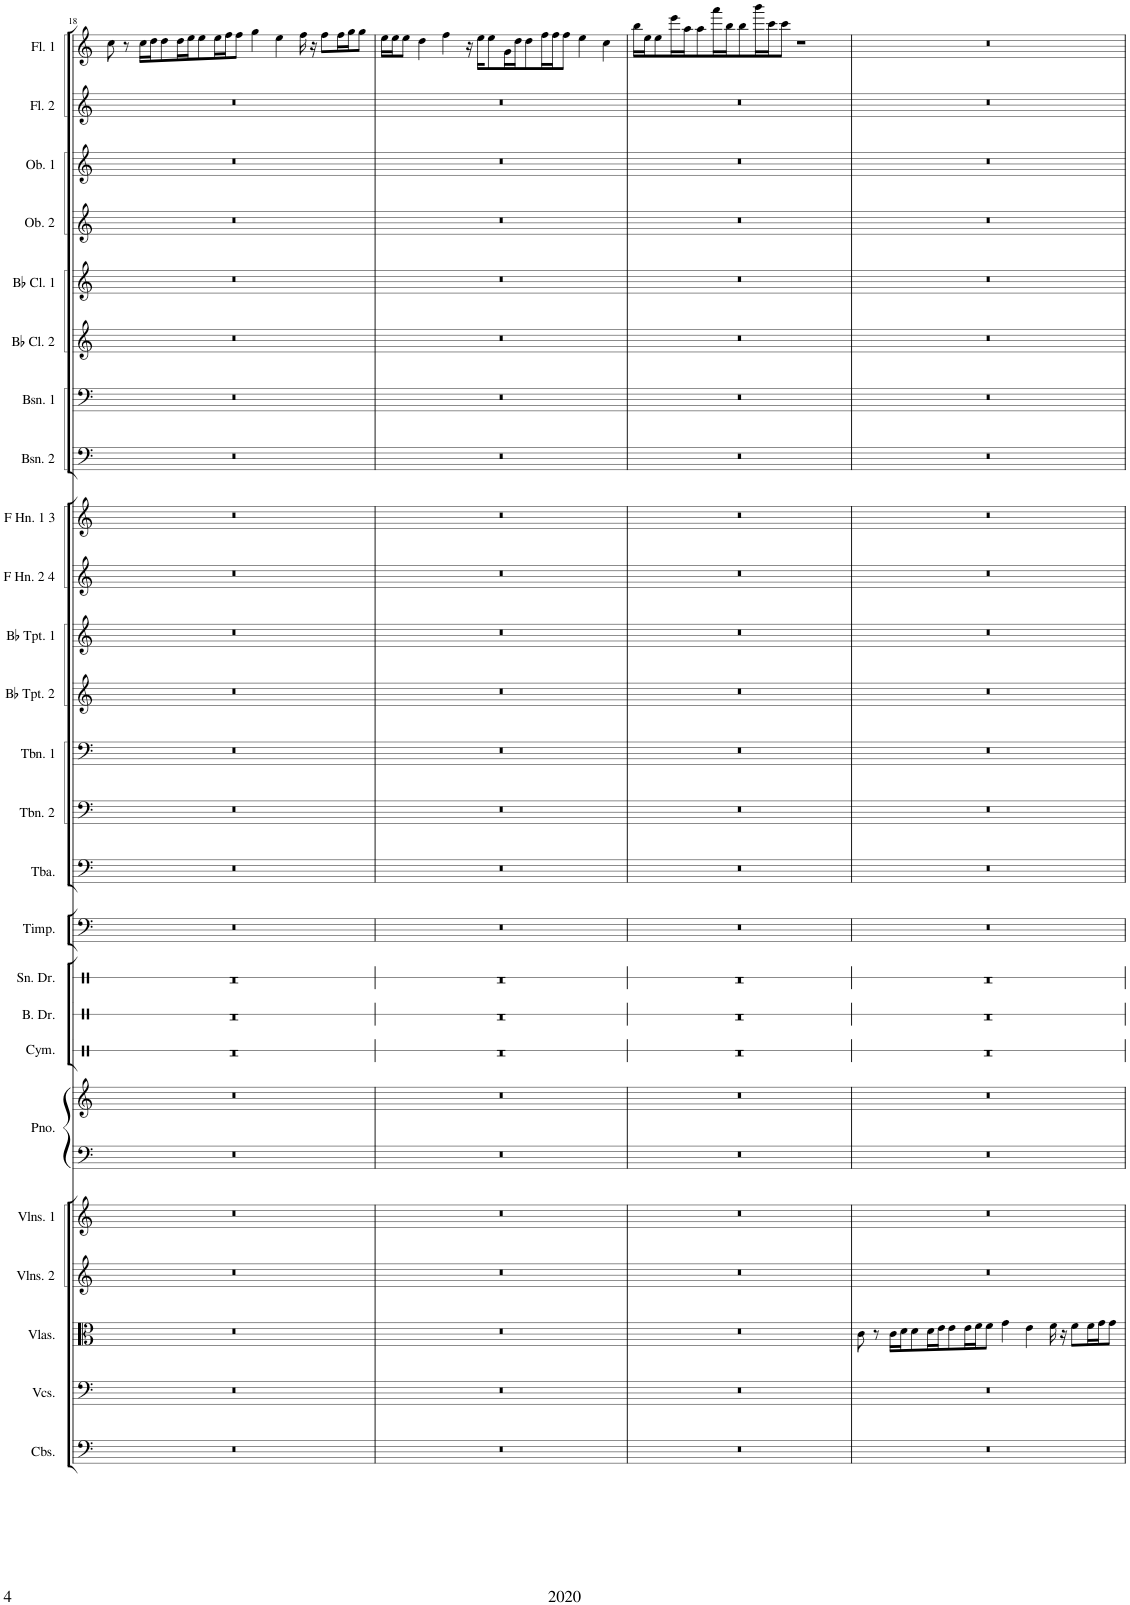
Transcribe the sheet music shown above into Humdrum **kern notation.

**kern	**kern	**kern	**kern	**kern	**kern	**kern	**kern	**kern	**kern	**kern	**kern	**kern	**kern	**kern	**kern	**kern	**kern	**kern	**kern	**kern	**kern	**kern	**kern	**kern	**kern
*part25	*part24	*part23	*part22	*part21	*part20	*part20	*part19	*part18	*part17	*part16	*part15	*part14	*part13	*part12	*part11	*part10	*part9	*part8	*part7	*part6	*part5	*part4	*part3	*part2	*part1
*staff26	*staff25	*staff24	*staff23	*staff22	*staff21	*staff20	*staff19	*staff18	*staff17	*staff16	*staff15	*staff14	*staff13	*staff12	*staff11	*staff10	*staff9	*staff8	*staff7	*staff6	*staff5	*staff4	*staff3	*staff2	*staff1
*I"Contrabasses	*I"Violoncellos	*I"Violas	*I"Violins 2	*I"Violins 1	*I"Piano	*	*I"Cymbal	*I"Bass Drum	*I"Snare Drum	*I"Timpani	*I"Tuba	*I"Trombone 2	*I"Trombone 1	*I"Bb Trumpet 2	*I"Bb Trumpet 1	*I"F Horn 2 &amp; 4	*I"F Horn 1 &amp; 3	*I"Bassoon 2	*I"Bassoon 1	*I"Bb Clarinet 2	*I"Bb Clarinet 1	*I"Oboe 2	*I"Oboe 1	*I"Flute 2	*I"Flute 1
*I'Cbs.	*I'Vcs.	*I'Vlas.	*I'Vlns. 2	*I'Vlns. 1	*I'Pno.	*	*I'Cym.	*I'B. Dr.	*I'Sn. Dr.	*I'Timp.	*I'Tba.	*I'Tbn. 2	*I'Tbn. 1	*I'Bb Tpt. 2	*I'Bb Tpt. 1	*I'F Hn. 2 4	*I'F Hn. 1 3	*I'Bsn. 2	*I'Bsn. 1	*I'Bb Cl. 2	*I'Bb Cl. 1	*I'Ob. 2	*I'Ob. 1	*I'Fl. 2	*I'Fl. 1
!!LO:PB:g=z
*clefF4	*clefF4	*clefC3	*clefG2	*clefG2	*clefF4	*clefG2	*clefX	*clefX	*clefX	*clefF4	*clefF4	*clefF4	*clefF4	*clefG2	*clefG2	*clefG2	*clefG2	*clefF4	*clefF4	*clefG2	*clefG2	*clefG2	*clefG2	*clefG2	*clefG2
*Trd7c12	*	*	*	*	*	*	*	*	*	*	*	*	*	*Trd1c2	*Trd1c2	*Trd4c7	*Trd4c7	*	*	*Trd1c2	*Trd1c2	*	*	*	*
*k[]	*k[]	*k[]	*k[]	*k[]	*k[]	*k[]	*k[]	*k[]	*k[]	*k[]	*k[]	*k[]	*k[]	*k[]	*k[]	*k[]	*k[]	*k[]	*k[]	*k[]	*k[]	*k[]	*k[]	*k[]	*k[]
*M16/8	*M16/8	*M16/8	*M16/8	*M16/8	*M16/8	*M16/8	*M16/8	*M16/8	*M16/8	*M16/8	*M16/8	*M16/8	*M16/8	*M16/8	*M16/8	*M16/8	*M16/8	*M16/8	*M16/8	*M16/8	*M16/8	*M16/8	*M16/8	*M16/8	*M16/8
=18	=18	=18	=18	=18	=18	=18	=18	=18	=18	=18	=18	=18	=18	=18	=18	=18	=18	=18	=18	=18	=18	=18	=18	=18	=18
0r	0r	0r	0r	0r	0r	0r	0r	0r	0r	0r	0r	0r	0r	0r	0r	0r	0r	0r	0r	0r	0r	0r	0r	0r	8cc\
.	.	.	.	.	.	.	.	.	.	.	.	.	.	.	.	.	.	.	.	.	.	.	.	.	8r
.	.	.	.	.	.	.	.	.	.	.	.	.	.	.	.	.	.	.	.	.	.	.	.	.	16cc\LL
.	.	.	.	.	.	.	.	.	.	.	.	.	.	.	.	.	.	.	.	.	.	.	.	.	16dd\J
.	.	.	.	.	.	.	.	.	.	.	.	.	.	.	.	.	.	.	.	.	.	.	.	.	8dd\
.	.	.	.	.	.	.	.	.	.	.	.	.	.	.	.	.	.	.	.	.	.	.	.	.	16dd\L
.	.	.	.	.	.	.	.	.	.	.	.	.	.	.	.	.	.	.	.	.	.	.	.	.	16ee\J
.	.	.	.	.	.	.	.	.	.	.	.	.	.	.	.	.	.	.	.	.	.	.	.	.	8ee\
.	.	.	.	.	.	.	.	.	.	.	.	.	.	.	.	.	.	.	.	.	.	.	.	.	16ee\L
.	.	.	.	.	.	.	.	.	.	.	.	.	.	.	.	.	.	.	.	.	.	.	.	.	16ff\J
.	.	.	.	.	.	.	.	.	.	.	.	.	.	.	.	.	.	.	.	.	.	.	.	.	8ff\J
.	.	.	.	.	.	.	.	.	.	.	.	.	.	.	.	.	.	.	.	.	.	.	.	.	4gg\
.	.	.	.	.	.	.	.	.	.	.	.	.	.	.	.	.	.	.	.	.	.	.	.	.	4ee\
.	.	.	.	.	.	.	.	.	.	.	.	.	.	.	.	.	.	.	.	.	.	.	.	.	16ff\
.	.	.	.	.	.	.	.	.	.	.	.	.	.	.	.	.	.	.	.	.	.	.	.	.	16r
.	.	.	.	.	.	.	.	.	.	.	.	.	.	.	.	.	.	.	.	.	.	.	.	.	8ff\L
.	.	.	.	.	.	.	.	.	.	.	.	.	.	.	.	.	.	.	.	.	.	.	.	.	16ff\L
.	.	.	.	.	.	.	.	.	.	.	.	.	.	.	.	.	.	.	.	.	.	.	.	.	16gg\J
.	.	.	.	.	.	.	.	.	.	.	.	.	.	.	.	.	.	.	.	.	.	.	.	.	8gg\J
=19	=19	=19	=19	=19	=19	=19	=19	=19	=19	=19	=19	=19	=19	=19	=19	=19	=19	=19	=19	=19	=19	=19	=19	=19	=19
0r	0r	0r	0r	0r	0r	0r	0r	0r	0r	0r	0r	0r	0r	0r	0r	0r	0r	0r	0r	0r	0r	0r	0r	0r	16ee\LL
.	.	.	.	.	.	.	.	.	.	.	.	.	.	.	.	.	.	.	.	.	.	.	.	.	16ee\J
.	.	.	.	.	.	.	.	.	.	.	.	.	.	.	.	.	.	.	.	.	.	.	.	.	8ee\J
.	.	.	.	.	.	.	.	.	.	.	.	.	.	.	.	.	.	.	.	.	.	.	.	.	4dd\
.	.	.	.	.	.	.	.	.	.	.	.	.	.	.	.	.	.	.	.	.	.	.	.	.	4ff\
.	.	.	.	.	.	.	.	.	.	.	.	.	.	.	.	.	.	.	.	.	.	.	.	.	16r
.	.	.	.	.	.	.	.	.	.	.	.	.	.	.	.	.	.	.	.	.	.	.	.	.	16ee\KL
.	.	.	.	.	.	.	.	.	.	.	.	.	.	.	.	.	.	.	.	.	.	.	.	.	8ee\
.	.	.	.	.	.	.	.	.	.	.	.	.	.	.	.	.	.	.	.	.	.	.	.	.	16g\L
.	.	.	.	.	.	.	.	.	.	.	.	.	.	.	.	.	.	.	.	.	.	.	.	.	16dd\J
.	.	.	.	.	.	.	.	.	.	.	.	.	.	.	.	.	.	.	.	.	.	.	.	.	8dd\
.	.	.	.	.	.	.	.	.	.	.	.	.	.	.	.	.	.	.	.	.	.	.	.	.	16ff\L
.	.	.	.	.	.	.	.	.	.	.	.	.	.	.	.	.	.	.	.	.	.	.	.	.	16ff\J
.	.	.	.	.	.	.	.	.	.	.	.	.	.	.	.	.	.	.	.	.	.	.	.	.	8ff\J
.	.	.	.	.	.	.	.	.	.	.	.	.	.	.	.	.	.	.	.	.	.	.	.	.	4ee\
.	.	.	.	.	.	.	.	.	.	.	.	.	.	.	.	.	.	.	.	.	.	.	.	.	4cc\
=20	=20	=20	=20	=20	=20	=20	=20	=20	=20	=20	=20	=20	=20	=20	=20	=20	=20	=20	=20	=20	=20	=20	=20	=20	=20
0r	0r	0r	0r	0r	0r	0r	0r	0r	0r	0r	0r	0r	0r	0r	0r	0r	0r	0r	0r	0r	0r	0r	0r	0r	16bb\LL
.	.	.	.	.	.	.	.	.	.	.	.	.	.	.	.	.	.	.	.	.	.	.	.	.	16ee\J
.	.	.	.	.	.	.	.	.	.	.	.	.	.	.	.	.	.	.	.	.	.	.	.	.	8ee\
.	.	.	.	.	.	.	.	.	.	.	.	.	.	.	.	.	.	.	.	.	.	.	.	.	16eee\L
.	.	.	.	.	.	.	.	.	.	.	.	.	.	.	.	.	.	.	.	.	.	.	.	.	16aa\J
.	.	.	.	.	.	.	.	.	.	.	.	.	.	.	.	.	.	.	.	.	.	.	.	.	8aa\
.	.	.	.	.	.	.	.	.	.	.	.	.	.	.	.	.	.	.	.	.	.	.	.	.	16aaa\L
.	.	.	.	.	.	.	.	.	.	.	.	.	.	.	.	.	.	.	.	.	.	.	.	.	16bb\J
.	.	.	.	.	.	.	.	.	.	.	.	.	.	.	.	.	.	.	.	.	.	.	.	.	8bb\
.	.	.	.	.	.	.	.	.	.	.	.	.	.	.	.	.	.	.	.	.	.	.	.	.	16bbb\L
.	.	.	.	.	.	.	.	.	.	.	.	.	.	.	.	.	.	.	.	.	.	.	.	.	16ccc\J
.	.	.	.	.	.	.	.	.	.	.	.	.	.	.	.	.	.	.	.	.	.	.	.	.	8ccc\J
.	.	.	.	.	.	.	.	.	.	.	.	.	.	.	.	.	.	.	.	.	.	.	.	.	1r
=21	=21	=21	=21	=21	=21	=21	=21	=21	=21	=21	=21	=21	=21	=21	=21	=21	=21	=21	=21	=21	=21	=21	=21	=21	=21
0r	0r	8c\	0r	0r	0r	0r	0r	0r	0r	0r	0r	0r	0r	0r	0r	0r	0r	0r	0r	0r	0r	0r	0r	0r	0r
.	.	8r	.	.	.	.	.	.	.	.	.	.	.	.	.	.	.	.	.	.	.	.	.	.	.
.	.	16c\LL	.	.	.	.	.	.	.	.	.	.	.	.	.	.	.	.	.	.	.	.	.	.	.
.	.	16d\J	.	.	.	.	.	.	.	.	.	.	.	.	.	.	.	.	.	.	.	.	.	.	.
.	.	8d\	.	.	.	.	.	.	.	.	.	.	.	.	.	.	.	.	.	.	.	.	.	.	.
.	.	16d\L	.	.	.	.	.	.	.	.	.	.	.	.	.	.	.	.	.	.	.	.	.	.	.
.	.	16e\J	.	.	.	.	.	.	.	.	.	.	.	.	.	.	.	.	.	.	.	.	.	.	.
.	.	8e\	.	.	.	.	.	.	.	.	.	.	.	.	.	.	.	.	.	.	.	.	.	.	.
.	.	16e\L	.	.	.	.	.	.	.	.	.	.	.	.	.	.	.	.	.	.	.	.	.	.	.
.	.	16f\J	.	.	.	.	.	.	.	.	.	.	.	.	.	.	.	.	.	.	.	.	.	.	.
.	.	8f\J	.	.	.	.	.	.	.	.	.	.	.	.	.	.	.	.	.	.	.	.	.	.	.
.	.	4g\	.	.	.	.	.	.	.	.	.	.	.	.	.	.	.	.	.	.	.	.	.	.	.
.	.	4e\	.	.	.	.	.	.	.	.	.	.	.	.	.	.	.	.	.	.	.	.	.	.	.
.	.	16f\	.	.	.	.	.	.	.	.	.	.	.	.	.	.	.	.	.	.	.	.	.	.	.
.	.	16r	.	.	.	.	.	.	.	.	.	.	.	.	.	.	.	.	.	.	.	.	.	.	.
.	.	8f\L	.	.	.	.	.	.	.	.	.	.	.	.	.	.	.	.	.	.	.	.	.	.	.
.	.	16f\L	.	.	.	.	.	.	.	.	.	.	.	.	.	.	.	.	.	.	.	.	.	.	.
.	.	16g\J	.	.	.	.	.	.	.	.	.	.	.	.	.	.	.	.	.	.	.	.	.	.	.
.	.	8g\J	.	.	.	.	.	.	.	.	.	.	.	.	.	.	.	.	.	.	.	.	.	.	.
=	=	=	=	=	=	=	=	=	=	=	=	=	=	=	=	=	=	=	=	=	=	=	=	=	=
*-	*-	*-	*-	*-	*-	*-	*-	*-	*-	*-	*-	*-	*-	*-	*-	*-	*-	*-	*-	*-	*-	*-	*-	*-	*-
